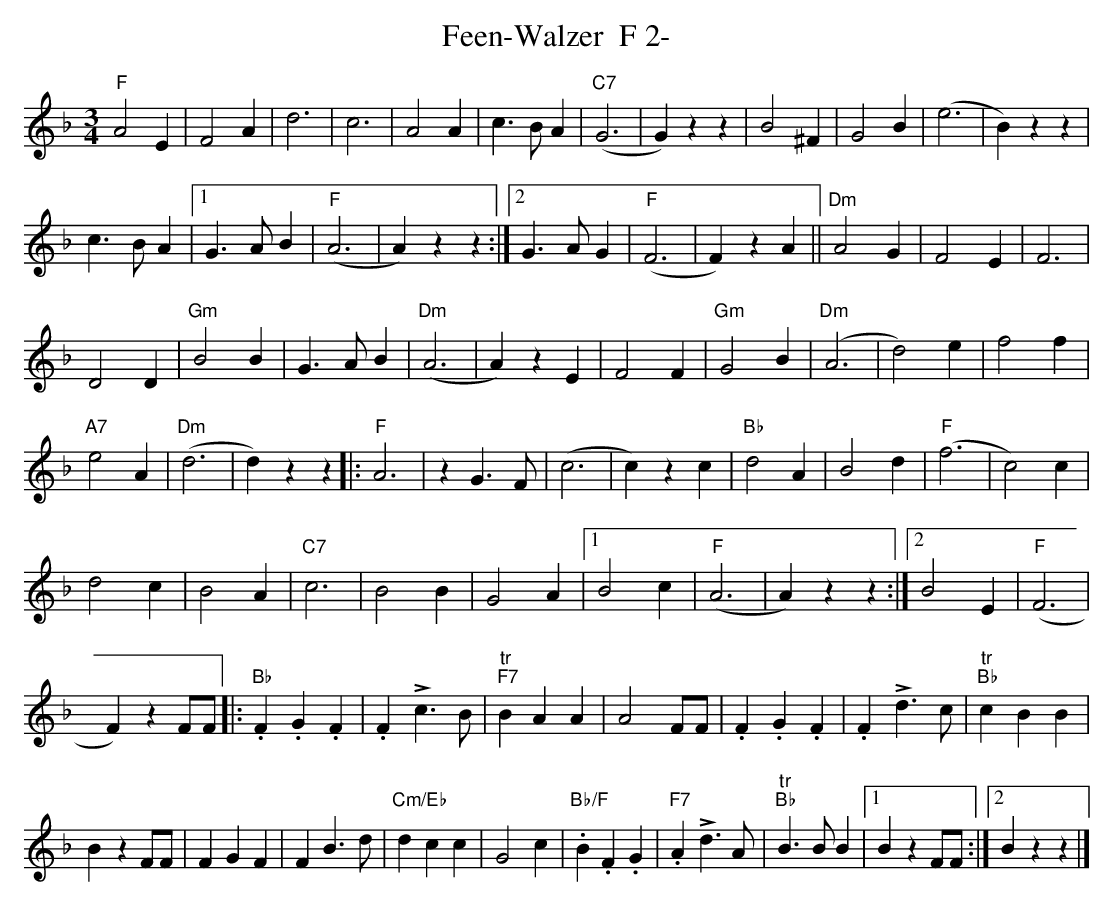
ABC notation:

X:1
T:Feen-Walzer  F 2-
M:3/4
L:1/4
K:F%%MIDI gchordon
"F"A2E | F2A | d3 | c3 | A2A | c>BA | ("C7"G3 | G)zz | \
B2^F | G2B | (e3 | B)zz |
c>BA |1 G>AB | ("F"A3 | A)zz :|2 \
G>AG | ("F"F3 | F)zA || "Dm"A2G | F2E | F3 |
D2D | "Gm"B2B | \
G>AB | ("Dm"A3 | A)zE | F2F | "Gm"G2B | ("Dm"A3 | d2)e | f2f |
"A7"e2A | ("Dm"d3 | d)zz |: "F"A3 | zG>F | (c3 | c)zc | "Bb"d2A | \
B2d | ("F"f3 | c2)c |
d2c | B2A | "C7"c3 | B2B | G2A |1 \
B2c | ("F"A3 | A) zz :|2 B2E | ("F"F3 |
F)zF/2F/2 |: "Bb".F.G.F | .F!>!c>B | \
"tr""F7"BAA | A2F/2F/2 | .F.G.F | .F!>!d>c | "tr""Bb"cBB |
BzF/2F/2 | FGF | FB>d | \
"Cm/Eb"dcc | G2c | "Bb/F".B.F.G | "F7".A!>!d>A | "tr""Bb"B>BB |1 BzF/2F/2 :|2 Bzz |]
